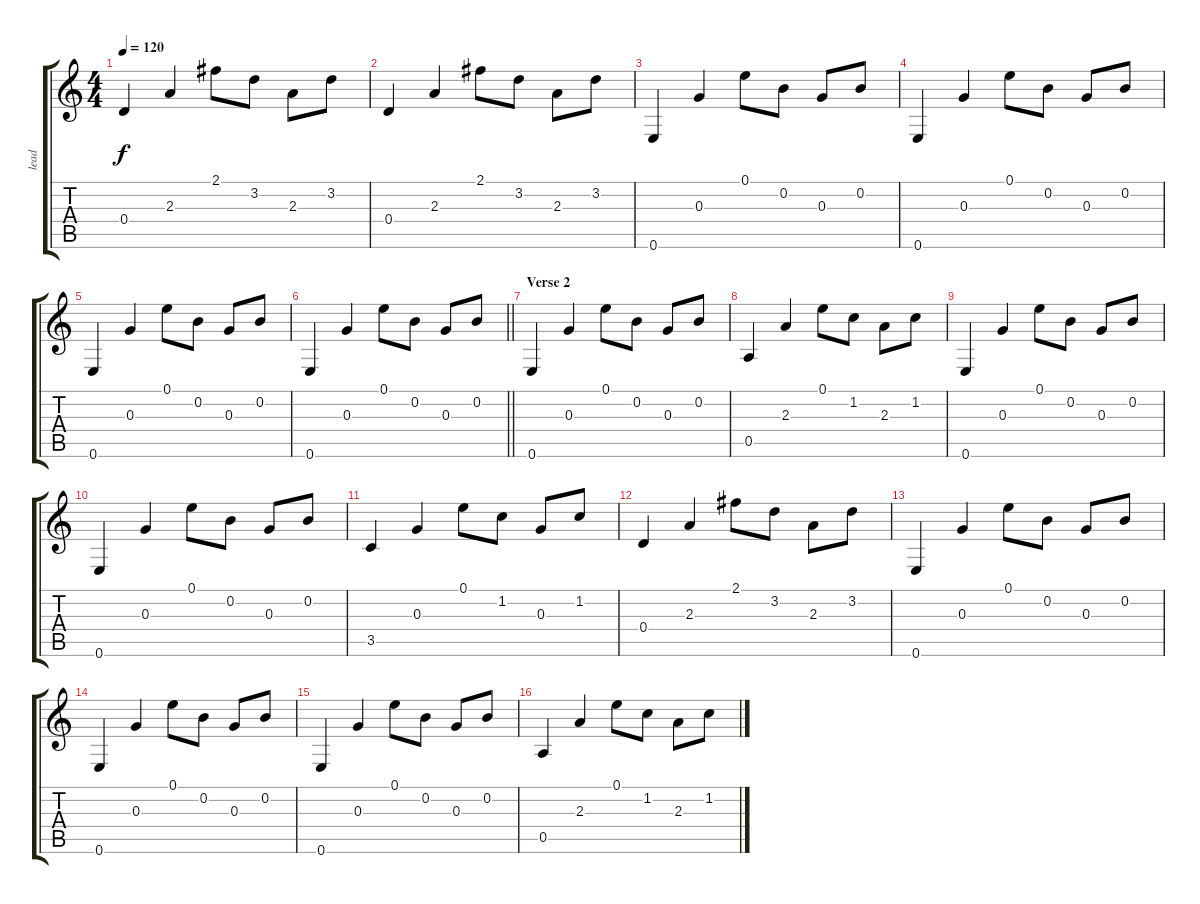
\track ("lead" "lead") {instrument electricguitarjazz}
\staff {score tabs}
\tuning (E4 B3 G3 D3 A2 E2) {hide}
\ts (4 4)
\tempo 120
\clef g2
\ks c
0.4.4{dy f} 2.3.4 2.1.8 3.2.8 2.3.8 3.2.8 |
0.4.4 2.3.4 2.1.8 3.2.8 2.3.8 3.2.8 |
0.6.4 0.3.4 0.1.8 0.2.8 0.3.8 0.2.8 |
0.6.4 0.3.4 0.1.8 0.2.8 0.3.8 0.2.8 |
0.6.4 0.3.4 0.1.8 0.2.8 0.3.8 0.2.8 |
\barLineRight lightlight
0.6.4 0.3.4 0.1.8 0.2.8 0.3.8 0.2.8 |
\section ("" "Verse 2")
0.6.4 0.3.4 0.1.8 0.2.8 0.3.8 0.2.8 |
0.5.4 2.3.4 0.1.8 1.2.8 2.3.8 1.2.8 |
0.6.4 0.3.4 0.1.8 0.2.8 0.3.8 0.2.8 |
0.6.4 0.3.4 0.1.8 0.2.8 0.3.8 0.2.8 |
3.5.4 0.3.4 0.1.8 1.2.8 0.3.8 1.2.8 |
0.4.4 2.3.4 2.1.8 3.2.8 2.3.8 3.2.8 |
0.6.4 0.3.4 0.1.8 0.2.8 0.3.8 0.2.8 |
0.6.4 0.3.4 0.1.8 0.2.8 0.3.8 0.2.8 |
0.6.4 0.3.4 0.1.8 0.2.8 0.3.8 0.2.8 |
0.5.4 2.3.4 0.1.8 1.2.8 2.3.8 1.2.8
